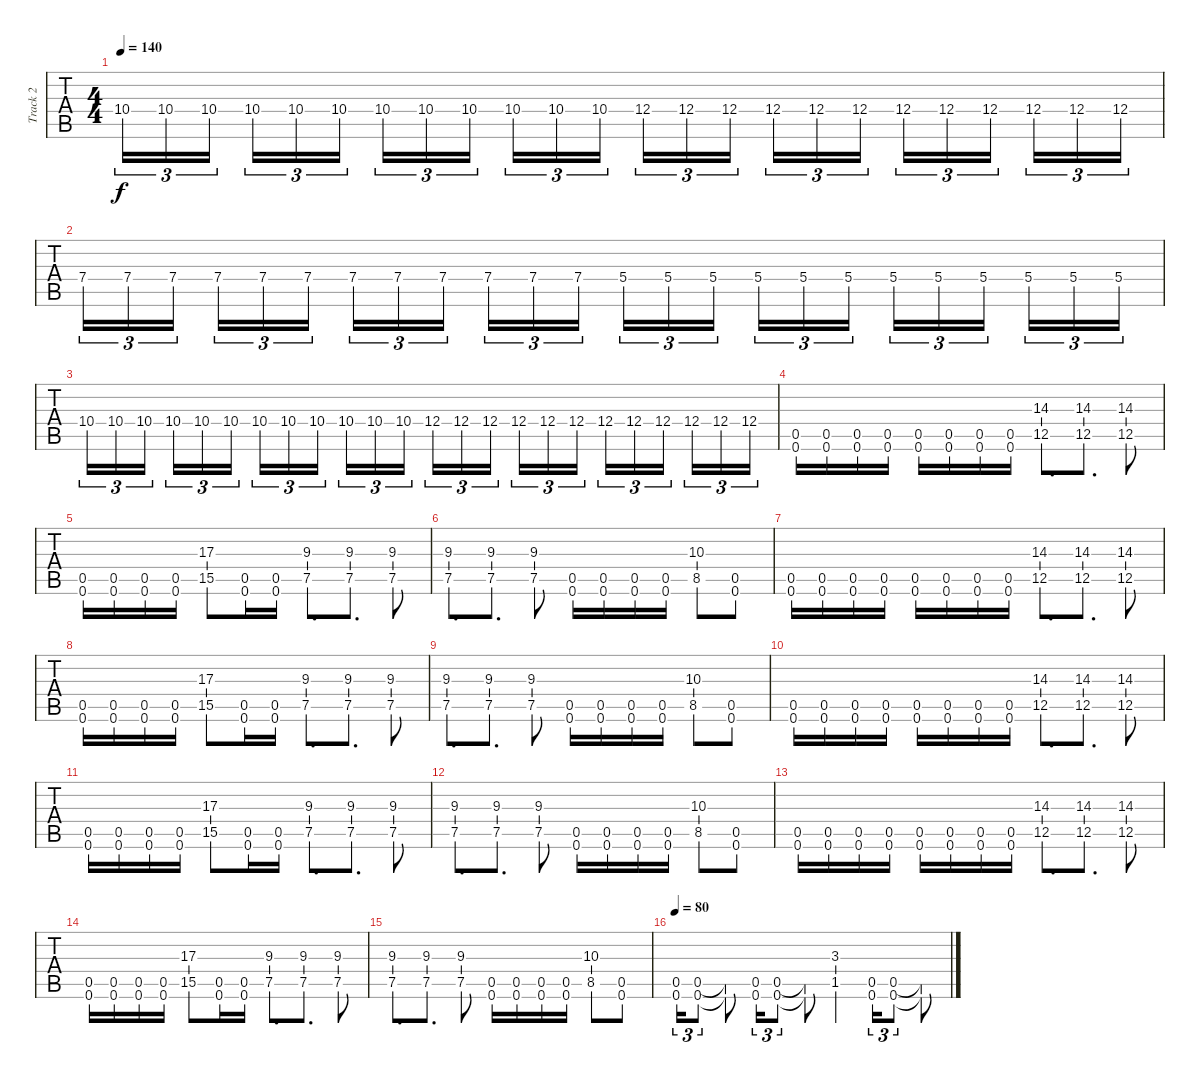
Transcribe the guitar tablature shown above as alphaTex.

\track ("Track 2" "Track 2") {instrument distortionguitar}
\staff {tabs}
\tuning (Db4 Ab3 E3 B2 Gb2 B1) {hide}
\ts (4 4)
\tempo 140
\clef g2
\ks c
10.4.16{tu (3 2) dy f} 10.4.16{tu (3 2)} 10.4.16{tu (3 2) beam splitsecondary} 10.4.16{tu (3 2)} 10.4.16{tu (3 2)} 10.4.16{tu (3 2)} 10.4.16{tu (3 2)} 10.4.16{tu (3 2)} 10.4.16{tu (3 2) beam splitsecondary} 10.4.16{tu (3 2)} 10.4.16{tu (3 2)} 10.4.16{tu (3 2)} 12.4.16{tu (3 2)} 12.4.16{tu (3 2)} 12.4.16{tu (3 2) beam splitsecondary} 12.4.16{tu (3 2)} 12.4.16{tu (3 2)} 12.4.16{tu (3 2)} 12.4.16{tu (3 2)} 12.4.16{tu (3 2)} 12.4.16{tu (3 2) beam splitsecondary} 12.4.16{tu (3 2)} 12.4.16{tu (3 2)} 12.4.16{tu (3 2)} |
7.4.16{tu (3 2) instrument distortionguitar} 7.4.16{tu (3 2)} 7.4.16{tu (3 2) beam splitsecondary} 7.4.16{tu (3 2)} 7.4.16{tu (3 2)} 7.4.16{tu (3 2)} 7.4.16{tu (3 2)} 7.4.16{tu (3 2)} 7.4.16{tu (3 2) beam splitsecondary} 7.4.16{tu (3 2)} 7.4.16{tu (3 2)} 7.4.16{tu (3 2)} 5.4.16{tu (3 2)} 5.4.16{tu (3 2)} 5.4.16{tu (3 2) beam splitsecondary} 5.4.16{tu (3 2)} 5.4.16{tu (3 2)} 5.4.16{tu (3 2)} 5.4.16{tu (3 2)} 5.4.16{tu (3 2)} 5.4.16{tu (3 2) beam splitsecondary} 5.4.16{tu (3 2)} 5.4.16{tu (3 2)} 5.4.16{tu (3 2)} |
10.4.16{tu (3 2)} 10.4.16{tu (3 2)} 10.4.16{tu (3 2) beam splitsecondary} 10.4.16{tu (3 2)} 10.4.16{tu (3 2)} 10.4.16{tu (3 2)} 10.4.16{tu (3 2)} 10.4.16{tu (3 2)} 10.4.16{tu (3 2) beam splitsecondary} 10.4.16{tu (3 2)} 10.4.16{tu (3 2)} 10.4.16{tu (3 2)} 12.4.16{tu (3 2)} 12.4.16{tu (3 2)} 12.4.16{tu (3 2) beam splitsecondary} 12.4.16{tu (3 2)} 12.4.16{tu (3 2)} 12.4.16{tu (3 2)} 12.4.16{tu (3 2)} 12.4.16{tu (3 2)} 12.4.16{tu (3 2) beam splitsecondary} 12.4.16{tu (3 2)} 12.4.16{tu (3 2)} 12.4.16{tu (3 2)} |
(0.5 0.6).16 (0.5 0.6).16 (0.5 0.6).16 (0.5 0.6).16 (0.5 0.6).16 (0.5 0.6).16 (0.5 0.6).16 (0.5 0.6).16 (14.3 12.5).8{d} (14.3 12.5).8{d} (14.3 12.5).8 |
(0.5 0.6).16 (0.5 0.6).16 (0.5 0.6).16 (0.5 0.6).16 (17.3 15.5).8 (0.5 0.6).16 (0.5 0.6).16 (9.3 7.5).8{d} (9.3 7.5).8{d} (9.3 7.5).8 |
(9.3 7.5).8{d} (9.3 7.5).8{d} (9.3 7.5).8 (0.5 0.6).16 (0.5 0.6).16 (0.5 0.6).16 (0.5 0.6).16 (10.3 8.5).8 (0.5 0.6).8 |
(0.5 0.6).16 (0.5 0.6).16 (0.5 0.6).16 (0.5 0.6).16 (0.5 0.6).16 (0.5 0.6).16 (0.5 0.6).16 (0.5 0.6).16 (14.3 12.5).8{d} (14.3 12.5).8{d} (14.3 12.5).8 |
(0.5 0.6).16 (0.5 0.6).16 (0.5 0.6).16 (0.5 0.6).16 (17.3 15.5).8 (0.5 0.6).16 (0.5 0.6).16 (9.3 7.5).8{d} (9.3 7.5).8{d} (9.3 7.5).8 |
(9.3 7.5).8{d} (9.3 7.5).8{d} (9.3 7.5).8 (0.5 0.6).16 (0.5 0.6).16 (0.5 0.6).16 (0.5 0.6).16 (10.3 8.5).8 (0.5 0.6).8 |
(0.5 0.6).16 (0.5 0.6).16 (0.5 0.6).16 (0.5 0.6).16 (0.5 0.6).16 (0.5 0.6).16 (0.5 0.6).16 (0.5 0.6).16 (14.3 12.5).8{d} (14.3 12.5).8{d} (14.3 12.5).8 |
(0.5 0.6).16 (0.5 0.6).16 (0.5 0.6).16 (0.5 0.6).16 (17.3 15.5).8 (0.5 0.6).16 (0.5 0.6).16 (9.3 7.5).8{d} (9.3 7.5).8{d} (9.3 7.5).8 |
(9.3 7.5).8{d} (9.3 7.5).8{d} (9.3 7.5).8 (0.5 0.6).16 (0.5 0.6).16 (0.5 0.6).16 (0.5 0.6).16 (10.3 8.5).8 (0.5 0.6).8 |
(0.5 0.6).16 (0.5 0.6).16 (0.5 0.6).16 (0.5 0.6).16 (0.5 0.6).16 (0.5 0.6).16 (0.5 0.6).16 (0.5 0.6).16 (14.3 12.5).8{d} (14.3 12.5).8{d} (14.3 12.5).8 |
(0.5 0.6).16 (0.5 0.6).16 (0.5 0.6).16 (0.5 0.6).16 (17.3 15.5).8 (0.5 0.6).16 (0.5 0.6).16 (9.3 7.5).8{d} (9.3 7.5).8{d} (9.3 7.5).8 |
(9.3 7.5).8{d} (9.3 7.5).8{d} (9.3 7.5).8 (0.5 0.6).16 (0.5 0.6).16 (0.5 0.6).16 (0.5 0.6).16 (10.3 8.5).8 (0.5 0.6).8 |
\tempo 80
(0.5 0.6).16{tu (3 2)} (0.5 0.6).8{tu (3 2)} (0.5{t} 0.6{t}).8 (0.5 0.6).16{tu (3 2)} (0.5 0.6).8{tu (3 2)} (0.5{t} 0.6{t}).8 (3.3 1.5).4 (0.5 0.6).16{tu (3 2)} (0.5 0.6).8{tu (3 2)} (0.5{t} 0.6{t}).8
